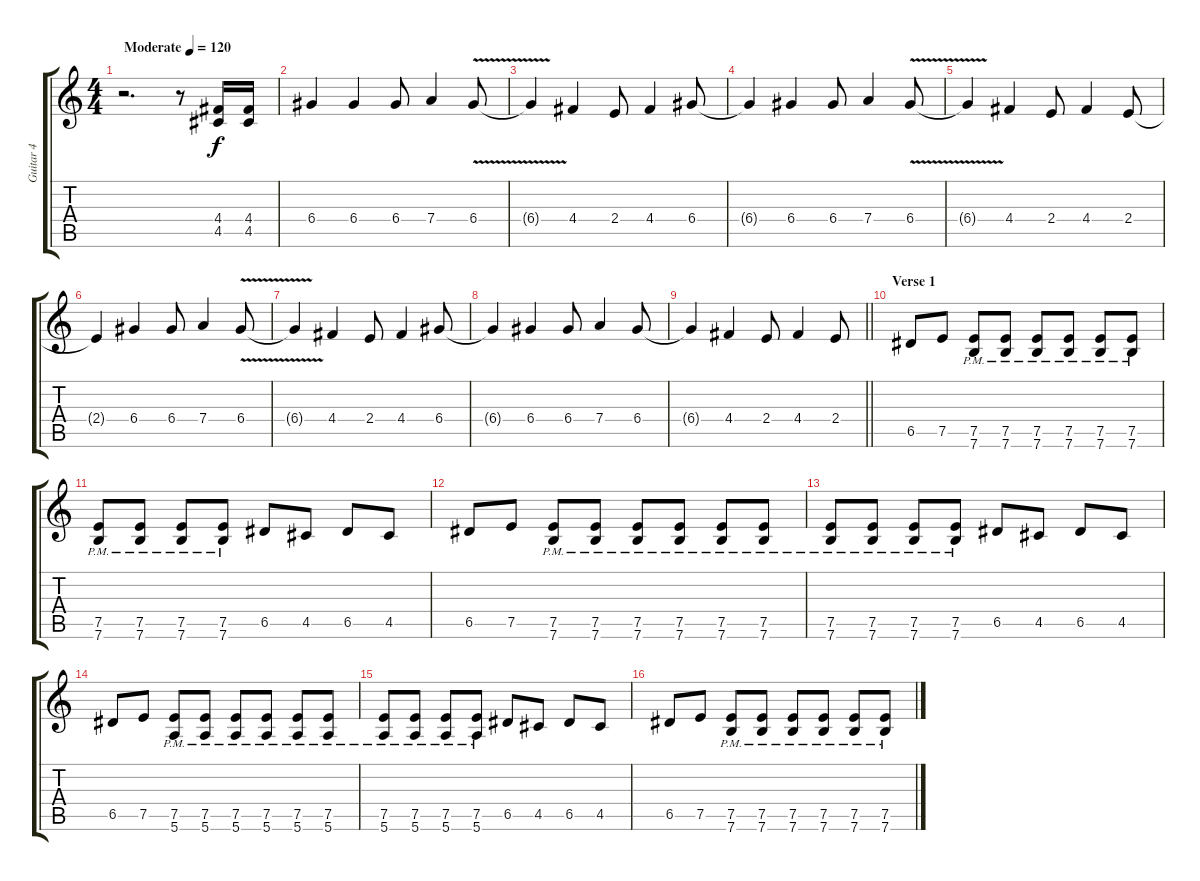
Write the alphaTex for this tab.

\track ("Guitar 4" "Guitar 4") {instrument distortionguitar}
\staff {score tabs}
\tuning (E4 B3 G3 D3 A2 E2) {hide}
\ts (4 4)
\tempo (120 "Moderate")
\clef g2
\ks c
r.2{d dy f instrument distortionguitar} r.8 (4.4 4.5).16 (4.4 4.5).16 |
6.4.4 6.4.4 6.4.8 7.4.4 6.4{v}.8 |
6.4{t}.4 4.4.4 2.4.8 4.4.4 6.4.8 |
6.4{t}.4 6.4.4 6.4.8 7.4.4 6.4{v}.8 |
6.4{t}.4 4.4.4 2.4.8 4.4.4 2.4.8 |
2.4{t}.4 6.4.4 6.4.8 7.4.4 6.4{v}.8 |
6.4{t}.4 4.4.4 2.4.8 4.4.4 6.4.8 |
6.4{t}.4 6.4.4 6.4.8 7.4.4 6.4.8 |
\barLineRight lightlight
6.4{t}.4 4.4.4 2.4.8 4.4.4 2.4.8 |
\section ("" "Verse 1")
6.5.8{volume 7} 7.5.8 (7.5{pm} 7.6).8 (7.5{pm} 7.6).8 (7.5{pm} 7.6).8 (7.5{pm} 7.6).8 (7.5{pm} 7.6).8 (7.5{pm} 7.6).8 |
(7.5{pm} 7.6).8 (7.5{pm} 7.6).8 (7.5{pm} 7.6).8 (7.5{pm} 7.6).8 6.5.8 4.5.8 6.5.8 4.5.8 |
6.5.8 7.5.8 (7.5{pm} 7.6).8 (7.5{pm} 7.6).8 (7.5{pm} 7.6).8 (7.5{pm} 7.6).8 (7.5{pm} 7.6).8 (7.5{pm} 7.6).8 |
(7.5{pm} 7.6).8 (7.5{pm} 7.6).8 (7.5{pm} 7.6).8 (7.5{pm} 7.6).8 6.5.8 4.5.8 6.5.8 4.5.8 |
6.5.8 7.5.8 (7.5{pm} 5.6).8 (7.5{pm} 5.6).8 (7.5{pm} 5.6).8 (7.5{pm} 5.6).8 (7.5{pm} 5.6).8 (7.5{pm} 5.6).8 |
(7.5{pm} 5.6).8 (7.5{pm} 5.6).8 (7.5{pm} 5.6).8 (7.5{pm} 5.6).8 6.5.8 4.5.8 6.5.8 4.5.8 |
6.5.8 7.5.8 (7.5{pm} 7.6).8 (7.5{pm} 7.6).8 (7.5{pm} 7.6).8 (7.5{pm} 7.6).8 (7.5{pm} 7.6).8 (7.5{pm} 7.6).8
